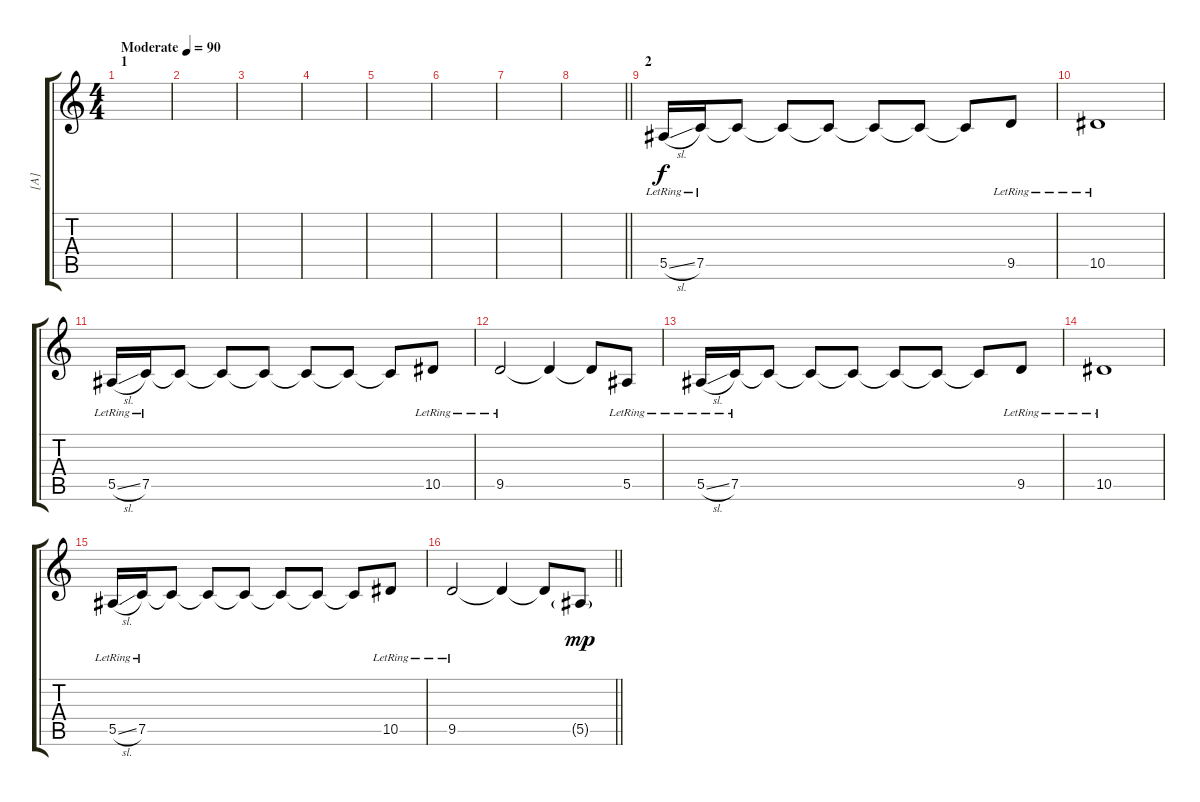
\track ("[A]" "[A]") {instrument distortionguitar}
\staff {score tabs}
\tuning (C4 G3 Eb3 Bb2 F2 C2) {hide}
\ts (4 4)
\section ("" "1")
\tempo (90 "Moderate")
\clef g2
\ks c
|
|
|
|
|
|
|
\barLineRight lightlight
|
\section ("" "2")
5.5{sl lr}.16{balance 0} 7.5{lr}.16 7.5{t}.8 7.5{t}.8 7.5{t}.8 7.5{t}.8 7.5{t}.8 7.5{t}.8 9.5{lr}.8 |
10.5{lr}.1 |
5.5{sl lr}.16 7.5{lr}.16 7.5{t}.8 7.5{t}.8 7.5{t}.8 7.5{t}.8 7.5{t}.8 7.5{t}.8 10.5{lr}.8 |
9.5{lr}.2 9.5{t}.4 9.5{t}.8 5.5{lr}.8 |
5.5{sl lr}.16 7.5{lr}.16 7.5{t}.8 7.5{t}.8 7.5{t}.8 7.5{t}.8 7.5{t}.8 7.5{t}.8 9.5{lr}.8 |
10.5{lr}.1 |
5.5{sl lr}.16 7.5{lr}.16 7.5{t}.8 7.5{t}.8 7.5{t}.8 7.5{t}.8 7.5{t}.8 7.5{t}.8 10.5{lr}.8 |
\barLineRight lightlight
9.5{lr}.2 9.5{t}.4 9.5{t}.8 5.5{g}.8{dy mp}
